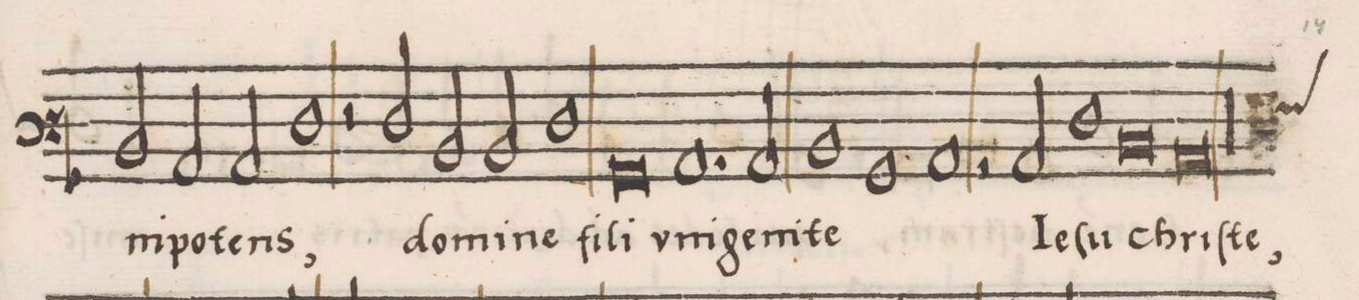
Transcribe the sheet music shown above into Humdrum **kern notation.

**kern	**text
*I"BASSVS	*
*clefF3	*
*k[b-]	*
*met(C|)	*
*M2/1	*
2D/	-ni-
2C/	-po-
2C/	-ten,
=42-	=42-
1F\	.
2r	.
2F/	do-
=43-	=43-
2D/	-mi-
2D/	-ne
1F\	fi-
=44-	=44-
0BB-/	-li
=45-	=45-
1.C/	v-
2C/	-ni-
=46-	=46-
1D/	-ge-
1BB-/	-ni-
=47-	=47-
1C/	-te
2r	.
2C/	Ie-
=48-	=48-
1F\	-ſu
0D/	Chri-
=49-	=49-
*custos:G	*
0C/	-ſte,
=50-	=50-
00r	.
=51-	=51-
=52-	=52-
*-	*-
